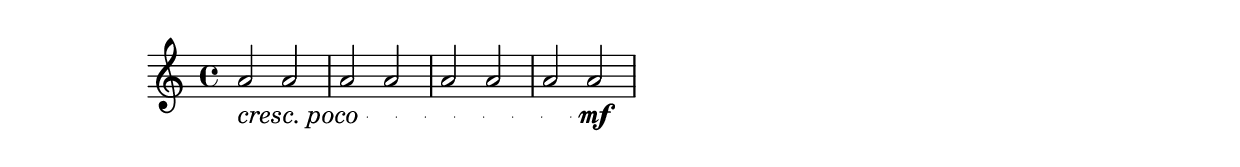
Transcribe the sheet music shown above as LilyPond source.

%% Do not edit this file; it is auto-generated from input/new
%% This file is in the public domain.
\version "2.11.51"
\header {
  texidoces = "
Se puede modificar el texto empleado para los crescendos y
decrescendos modificando las propiedades de contexto
@code{crescendoText} y @code{decrescendoText}.  El estiloo de la
línea de extensión se puede cambiar modificando la propiedad
@code{'style} de @code{DynamicTextSpanner}.  El valor
predeterminado es @code{'hairpin} (regulador), y entre otros
valores posibles se encuentran @code{'line} (línea),
@code{'dashed-line} (línea intermitente) y @code{'dotted-line}
(línea de puntos):

"
  doctitlees = "Cambiar el texto y los estilos de objeto de extensión para las indicaciones dinámicas textuales"

  lsrtags = "rhythms,tweaks-and-overrides"
  texidoc = "
The text used for crescendos and decrescendos can be
changed by modifying the context properties @code{crescendoText}
and @code{decrescendoText}.  The style of the spanner line can
be changed by modifying the @code{'style} property of
@code{DynamicTextSpanner}.  The default value is
@code{'hairpin}, and other possible values include
@code{'line}, @code{'dashed-line}, and
@code{'dotted-line}:
"
  doctitle = "Changing text and spanner styles for text dynamics"
} % begin verbatim

\relative c'' {
  \set crescendoText = \markup { \italic { cresc. poco } }
  \set crescendoSpanner = #'text
  \override DynamicTextSpanner #'style = #'dotted-line
  a2\< a
  a2 a
  a2 a
  a2 a\mf
}
